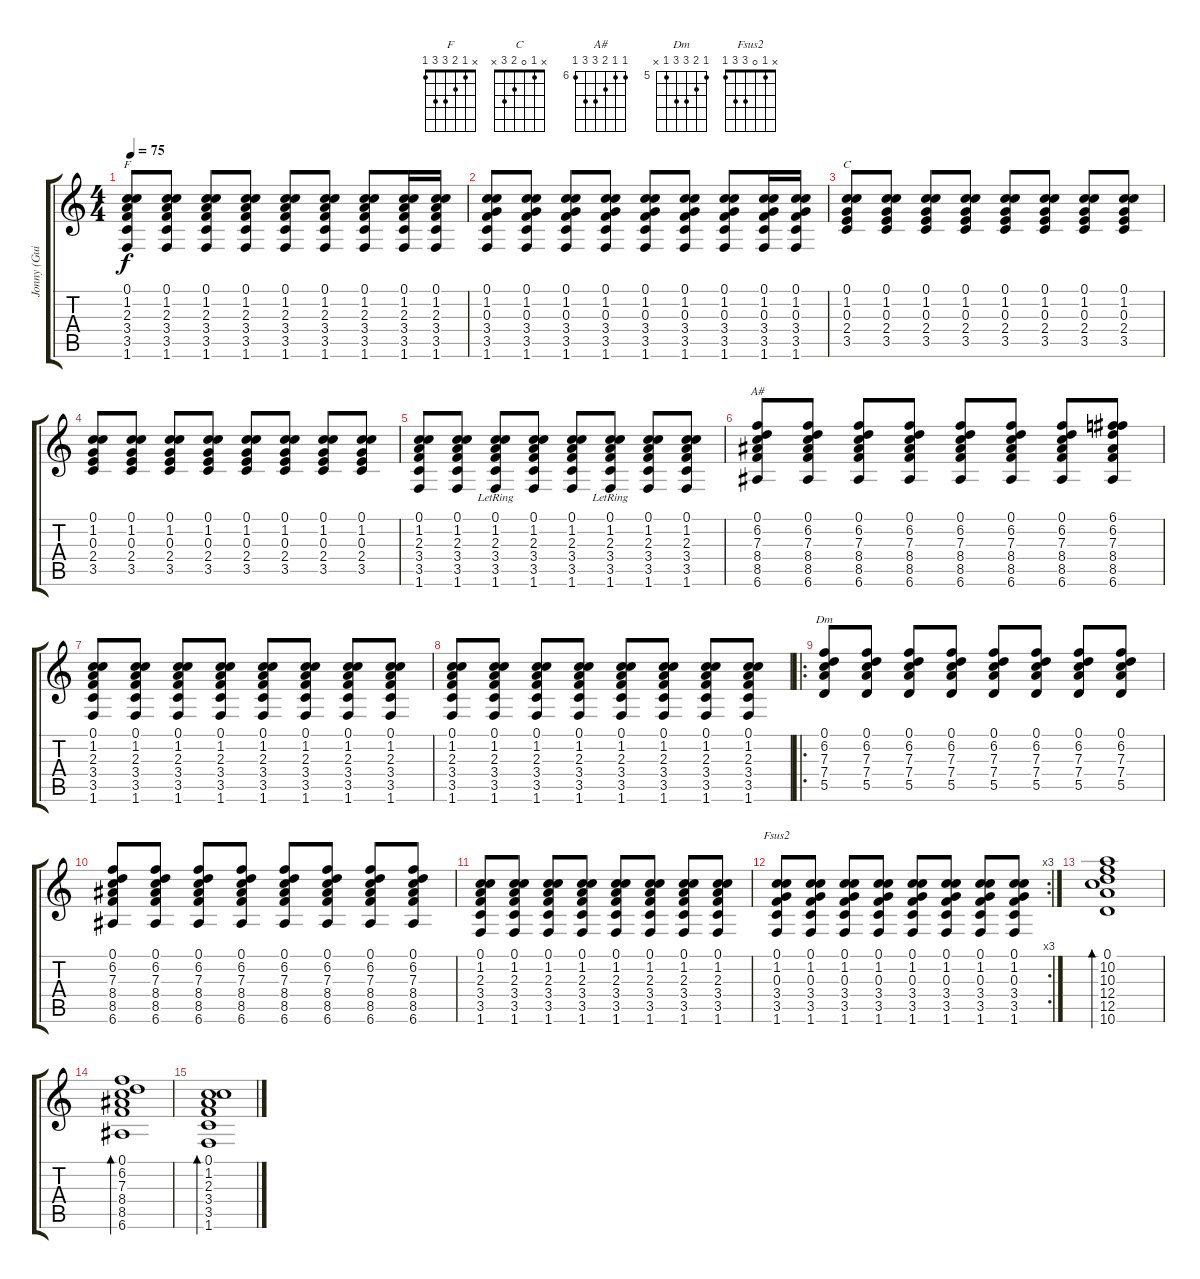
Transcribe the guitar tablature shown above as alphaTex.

\track ("Jonny (Guitar 1)" "Jonny (Gui") {instrument acousticguitarsteel}
\staff {score tabs}
\tuning (C4 B3 G3 D3 A2 E2) {hide}
\chord ("F" x 1 2 3 3 1)
\chord ("C" x 1 0 2 3 x)
\chord ("A#" 6 6 7 8 8 6) {firstfret 6}
\chord ("Dm" 5 6 7 7 5 x) {firstfret 5}
\chord ("Fsus2" x 1 0 3 3 1)
\ts (4 4)
\tempo 75
\clef g2
\ks c
(0.1 1.2 2.3 3.4 3.5 1.6).8{ch "F" dy f} (0.1 1.2 2.3 3.4 3.5 1.6).8 (0.1 1.2 2.3 3.4 3.5 1.6).8 (0.1 1.2 2.3 3.4 3.5 1.6).8 (0.1 1.2 2.3 3.4 3.5 1.6).8 (0.1 1.2 2.3 3.4 3.5 1.6).8 (0.1 1.2 2.3 3.4 3.5 1.6).8 (0.1 1.2 2.3 3.4 3.5 1.6).16 (0.1 1.2 2.3 3.4 3.5 1.6).16 |
(0.1 1.2 0.3 3.4 3.5 1.6).8 (0.1 1.2 0.3 3.4 3.5 1.6).8 (0.1 1.2 0.3 3.4 3.5 1.6).8 (0.1 1.2 0.3 3.4 3.5 1.6).8 (0.1 1.2 0.3 3.4 3.5 1.6).8 (0.1 1.2 0.3 3.4 3.5 1.6).8 (0.1 1.2 0.3 3.4 3.5 1.6).8 (0.1 1.2 0.3 3.4 3.5 1.6).16 (0.1 1.2 0.3 3.4 3.5 1.6).16 |
(0.1 1.2 0.3 2.4 3.5).8{ch "C"} (0.1 1.2 0.3 2.4 3.5).8 (0.1 1.2 0.3 2.4 3.5).8 (0.1 1.2 0.3 2.4 3.5).8 (0.1 1.2 0.3 2.4 3.5).8 (0.1 1.2 0.3 2.4 3.5).8 (0.1 1.2 0.3 2.4 3.5).8 (0.1 1.2 0.3 2.4 3.5).8 |
(0.1 1.2 0.3 2.4 3.5).8 (0.1 1.2 0.3 2.4 3.5).8 (0.1 1.2 0.3 2.4 3.5).8 (0.1 1.2 0.3 2.4 3.5).8 (0.1 1.2 0.3 2.4 3.5).8 (0.1 1.2 0.3 2.4 3.5).8 (0.1 1.2 0.3 2.4 3.5).8 (0.1 1.2 0.3 2.4 3.5).8 |
(0.1 1.2 2.3 3.4 3.5 1.6).8 (0.1 1.2 2.3 3.4 3.5 1.6).8 (0.1 1.2{lr} 2.3{lr} 3.4{lr} 3.5{lr} 1.6{lr}).8 (0.1 1.2 2.3 3.4 3.5 1.6).8 (0.1 1.2 2.3 3.4 3.5 1.6).8 (0.1 1.2{lr} 2.3{lr} 3.4{lr} 3.5{lr} 1.6{lr}).8 (0.1 1.2 2.3 3.4 3.5 1.6).8 (0.1 1.2 2.3 3.4 3.5 1.6).8 |
(0.1 6.2 7.3 8.4 8.5 6.6).8{ch "A#"} (0.1 6.2 7.3 8.4 8.5 6.6).8 (0.1 6.2 7.3 8.4 8.5 6.6).8 (0.1 6.2 7.3 8.4 8.5 6.6).8 (0.1 6.2 7.3 8.4 8.5 6.6).8 (0.1 6.2 7.3 8.4 8.5 6.6).8 (0.1 6.2 7.3 8.4 8.5 6.6).8 (6.1 6.2 7.3 8.4 8.5 6.6).8 |
(0.1 1.2 2.3 3.4 3.5 1.6).8 (0.1 1.2 2.3 3.4 3.5 1.6).8 (0.1 1.2 2.3 3.4 3.5 1.6).8 (0.1 1.2 2.3 3.4 3.5 1.6).8 (0.1 1.2 2.3 3.4 3.5 1.6).8 (0.1 1.2 2.3 3.4 3.5 1.6).8 (0.1 1.2 2.3 3.4 3.5 1.6).8 (0.1 1.2 2.3 3.4 3.5 1.6).8 |
(0.1 1.2 2.3 3.4 3.5 1.6).8 (0.1 1.2 2.3 3.4 3.5 1.6).8 (0.1 1.2 2.3 3.4 3.5 1.6).8 (0.1 1.2 2.3 3.4 3.5 1.6).8 (0.1 1.2 2.3 3.4 3.5 1.6).8 (0.1 1.2 2.3 3.4 3.5 1.6).8 (0.1 1.2 2.3 3.4 3.5 1.6).8 (0.1 1.2 2.3 3.4 3.5 1.6).8 |
\ro
(0.1 6.2 7.3 7.4 5.5).8{ch "Dm"} (0.1 6.2 7.3 7.4 5.5).8 (0.1 6.2 7.3 7.4 5.5).8 (0.1 6.2 7.3 7.4 5.5).8 (0.1 6.2 7.3 7.4 5.5).8 (0.1 6.2 7.3 7.4 5.5).8 (0.1 6.2 7.3 7.4 5.5).8 (0.1 6.2 7.3 7.4 5.5).8 |
(0.1 6.2 7.3 8.4 8.5 6.6).8 (0.1 6.2 7.3 8.4 8.5 6.6).8 (0.1 6.2 7.3 8.4 8.5 6.6).8 (0.1 6.2 7.3 8.4 8.5 6.6).8 (0.1 6.2 7.3 8.4 8.5 6.6).8 (0.1 6.2 7.3 8.4 8.5 6.6).8 (0.1 6.2 7.3 8.4 8.5 6.6).8 (0.1 6.2 7.3 8.4 8.5 6.6).8 |
(0.1 1.2 2.3 3.4 3.5 1.6).8 (0.1 1.2 2.3 3.4 3.5 1.6).8 (0.1 1.2 2.3 3.4 3.5 1.6).8 (0.1 1.2 2.3 3.4 3.5 1.6).8 (0.1 1.2 2.3 3.4 3.5 1.6).8 (0.1 1.2 2.3 3.4 3.5 1.6).8 (0.1 1.2 2.3 3.4 3.5 1.6).8 (0.1 1.2 2.3 3.4 3.5 1.6).8 |
\rc 3
(0.1 1.2 0.3 3.4 3.5 1.6).8{ch "Fsus2"} (0.1 1.2 0.3 3.4 3.5 1.6).8 (0.1 1.2 0.3 3.4 3.5 1.6).8 (0.1 1.2 0.3 3.4 3.5 1.6).8 (0.1 1.2 0.3 3.4 3.5 1.6).8 (0.1 1.2 0.3 3.4 3.5 1.6).8 (0.1 1.2 0.3 3.4 3.5 1.6).8 (0.1 1.2 0.3 3.4 3.5 1.6).8 |
(0.1 10.2 10.3 12.4 12.5 10.6).1{bd 60} |
(0.1 6.2 7.3 8.4 8.5 6.6).1{bd 60} |
(0.1 1.2 2.3 3.4 3.5 1.6).1{bd 60}
